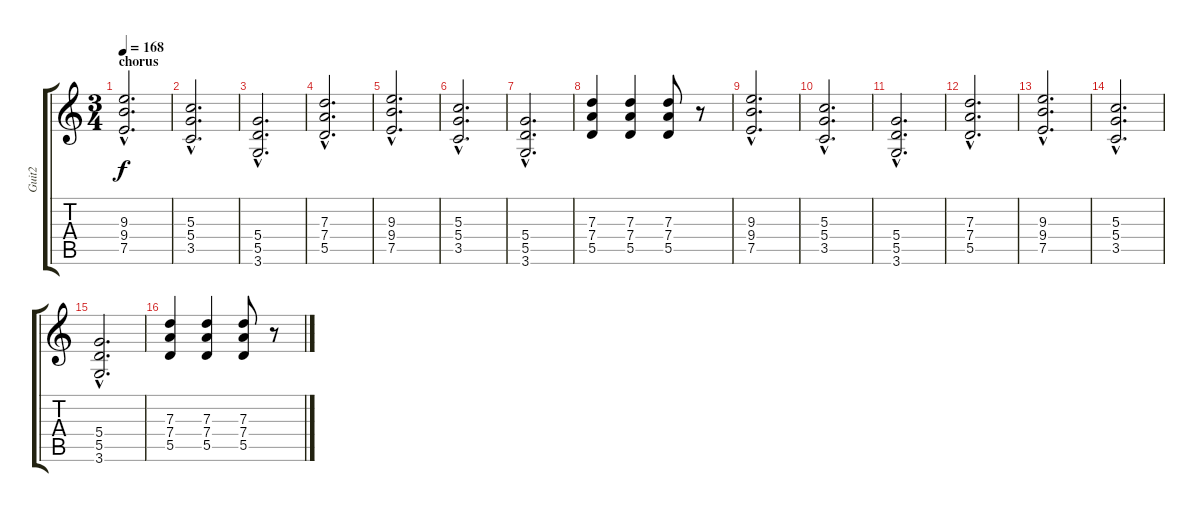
\track ("Guit2" "Guit2") {instrument overdrivenguitar}
\staff {score tabs}
\tuning (E4 B3 G3 D3 A2 E2) {hide}
\ts (3 4)
\section ("" "chorus")
\tempo 168
\clef g2
\ks c
(9.3{hac} 9.4{hac} 7.5{hac}).2{d dy f} |
(5.3{hac} 5.4{hac} 3.5{hac}).2{d} |
(5.4{hac} 5.5{hac} 3.6{hac}).2{d} |
(7.3{hac} 7.4{hac} 5.5{hac}).2{d} |
(9.3{hac} 9.4{hac} 7.5{hac}).2{d} |
(5.3{hac} 5.4{hac} 3.5{hac}).2{d} |
(5.4{hac} 5.5{hac} 3.6{hac}).2{d} |
(7.3 7.4 5.5).4 (7.3 7.4 5.5).4 (7.3 7.4 5.5).8 r.8 |
(9.3{hac} 9.4{hac} 7.5{hac}).2{d} |
(5.3{hac} 5.4{hac} 3.5{hac}).2{d} |
(5.4{hac} 5.5{hac} 3.6{hac}).2{d} |
(7.3{hac} 7.4{hac} 5.5{hac}).2{d} |
(9.3{hac} 9.4{hac} 7.5{hac}).2{d} |
(5.3{hac} 5.4{hac} 3.5{hac}).2{d} |
(5.4{hac} 5.5{hac} 3.6{hac}).2{d} |
(7.3 7.4 5.5).4 (7.3 7.4 5.5).4 (7.3 7.4 5.5).8 r.8
